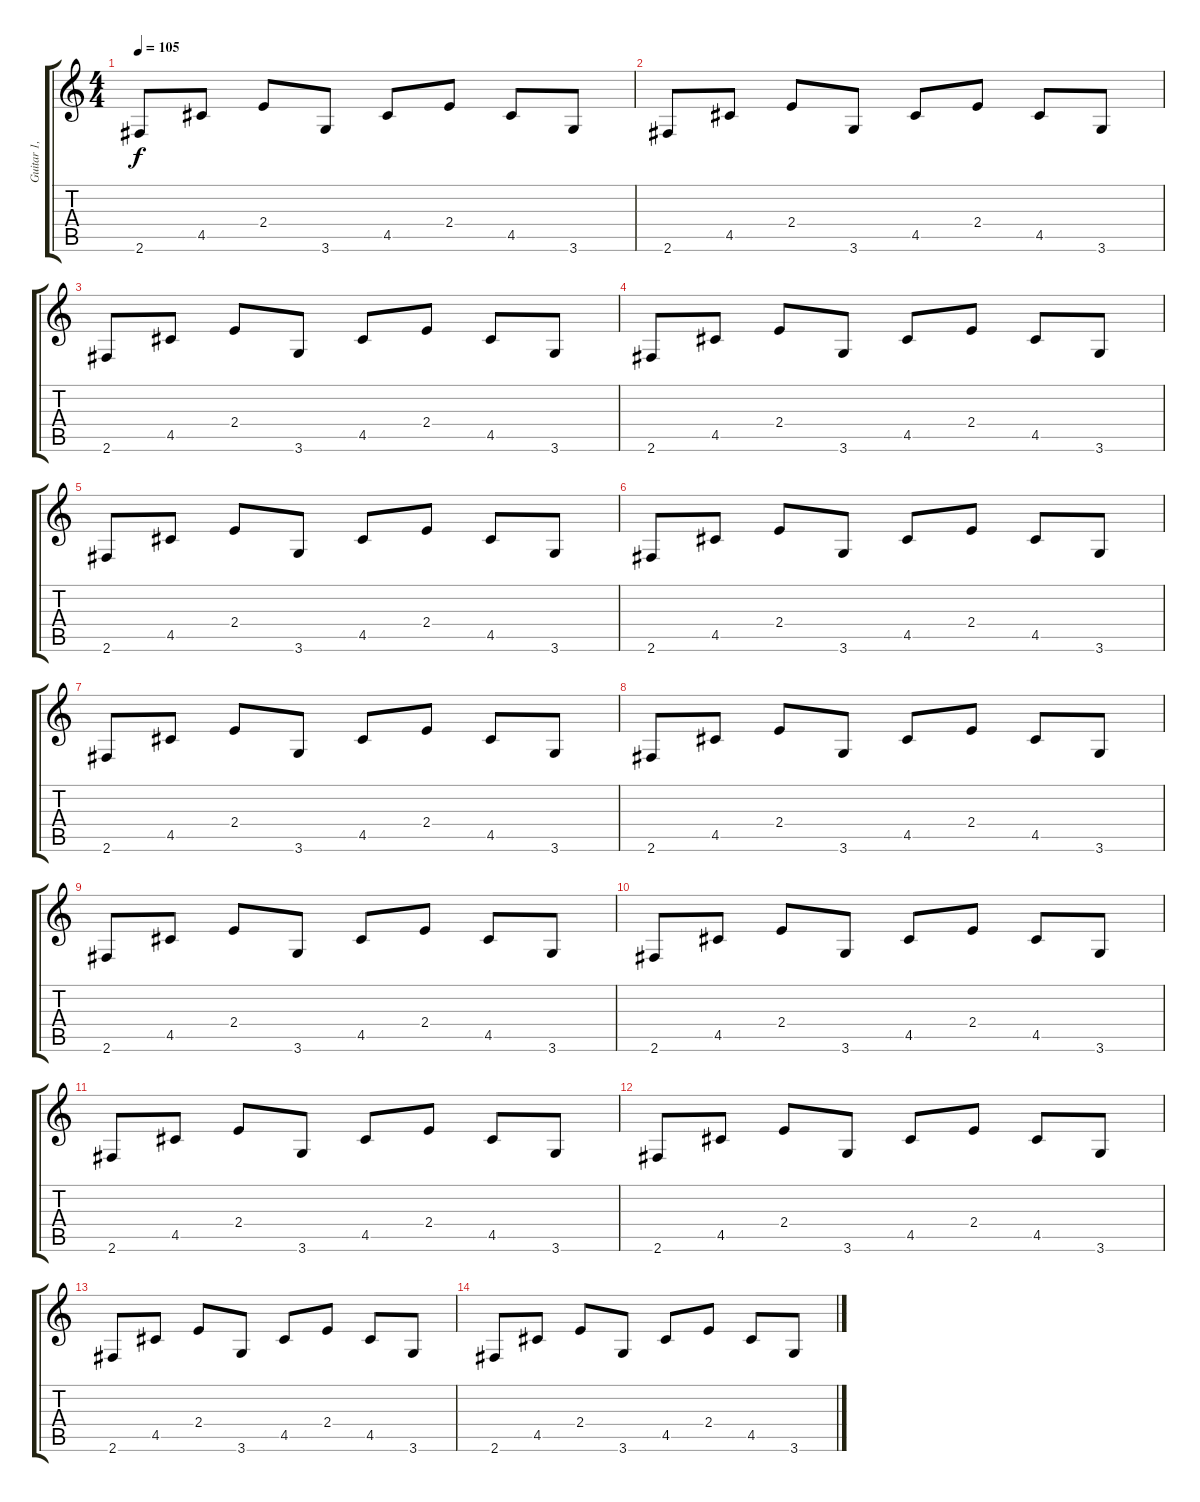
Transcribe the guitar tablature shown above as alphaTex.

\track ("Guitar 1, Dime" "Guitar 1, ") {instrument electricguitarclean}
\staff {score tabs}
\tuning (E4 B3 G3 D3 A2 E2) {hide}
\ts (4 4)
\tempo 105
\clef g2
\ks c
2.6.8{dy f} 4.5.8 2.4.8 3.6.8 4.5.8 2.4.8 4.5.8 3.6.8 |
2.6.8 4.5.8 2.4.8 3.6.8 4.5.8 2.4.8 4.5.8 3.6.8 |
2.6.8 4.5.8 2.4.8 3.6.8 4.5.8 2.4.8 4.5.8 3.6.8 |
2.6.8 4.5.8 2.4.8 3.6.8 4.5.8 2.4.8 4.5.8 3.6.8 |
2.6.8 4.5.8 2.4.8 3.6.8 4.5.8 2.4.8 4.5.8 3.6.8 |
2.6.8 4.5.8 2.4.8 3.6.8 4.5.8 2.4.8 4.5.8 3.6.8 |
2.6.8 4.5.8 2.4.8 3.6.8 4.5.8 2.4.8 4.5.8 3.6.8 |
2.6.8 4.5.8 2.4.8 3.6.8 4.5.8 2.4.8 4.5.8 3.6.8 |
2.6.8 4.5.8 2.4.8 3.6.8 4.5.8 2.4.8 4.5.8 3.6.8 |
2.6.8 4.5.8 2.4.8 3.6.8 4.5.8 2.4.8 4.5.8 3.6.8 |
2.6.8 4.5.8 2.4.8 3.6.8 4.5.8 2.4.8 4.5.8 3.6.8 |
2.6.8 4.5.8 2.4.8 3.6.8 4.5.8 2.4.8 4.5.8 3.6.8 |
2.6.8 4.5.8 2.4.8 3.6.8 4.5.8 2.4.8 4.5.8 3.6.8 |
2.6.8 4.5.8 2.4.8 3.6.8 4.5.8 2.4.8 4.5.8 3.6.8
